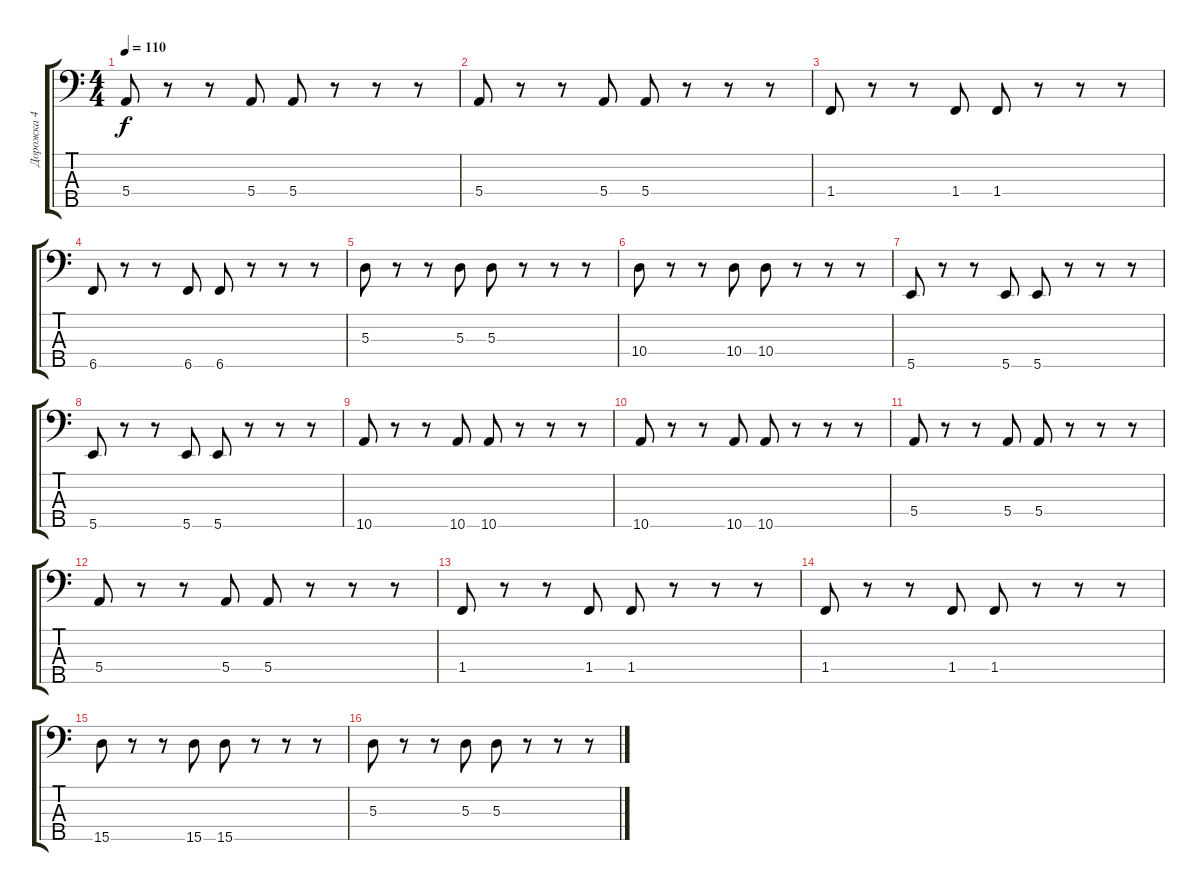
\track ("Дорожка 4" "Дорожка 4") {instrument electricbassfinger}
\staff {score tabs}
\tuning (G2 D2 A1 E1 B0) {hide}
\ts (4 4)
\tempo 110
\clef f4
\ks c
5.4.8{dy f} r.8 r.8 5.4.8 5.4.8 r.8 r.8 r.8 |
5.4.8 r.8 r.8 5.4.8 5.4.8 r.8 r.8 r.8 |
1.4.8 r.8 r.8 1.4.8 1.4.8 r.8 r.8 r.8 |
6.5.8 r.8 r.8 6.5.8 6.5.8 r.8 r.8 r.8 |
5.3.8 r.8 r.8 5.3.8 5.3.8 r.8 r.8 r.8 |
10.4.8 r.8 r.8 10.4.8 10.4.8 r.8 r.8 r.8 |
5.5.8 r.8 r.8 5.5.8 5.5.8 r.8 r.8 r.8 |
5.5.8 r.8 r.8 5.5.8 5.5.8 r.8 r.8 r.8 |
10.5.8 r.8 r.8 10.5.8 10.5.8 r.8 r.8 r.8 |
10.5.8 r.8 r.8 10.5.8 10.5.8 r.8 r.8 r.8 |
5.4.8 r.8 r.8 5.4.8 5.4.8 r.8 r.8 r.8 |
5.4.8 r.8 r.8 5.4.8 5.4.8 r.8 r.8 r.8 |
1.4.8 r.8 r.8 1.4.8 1.4.8 r.8 r.8 r.8 |
1.4.8 r.8 r.8 1.4.8 1.4.8 r.8 r.8 r.8 |
15.5.8 r.8 r.8 15.5.8 15.5.8 r.8 r.8 r.8 |
5.3.8 r.8 r.8 5.3.8 5.3.8 r.8 r.8 r.8
